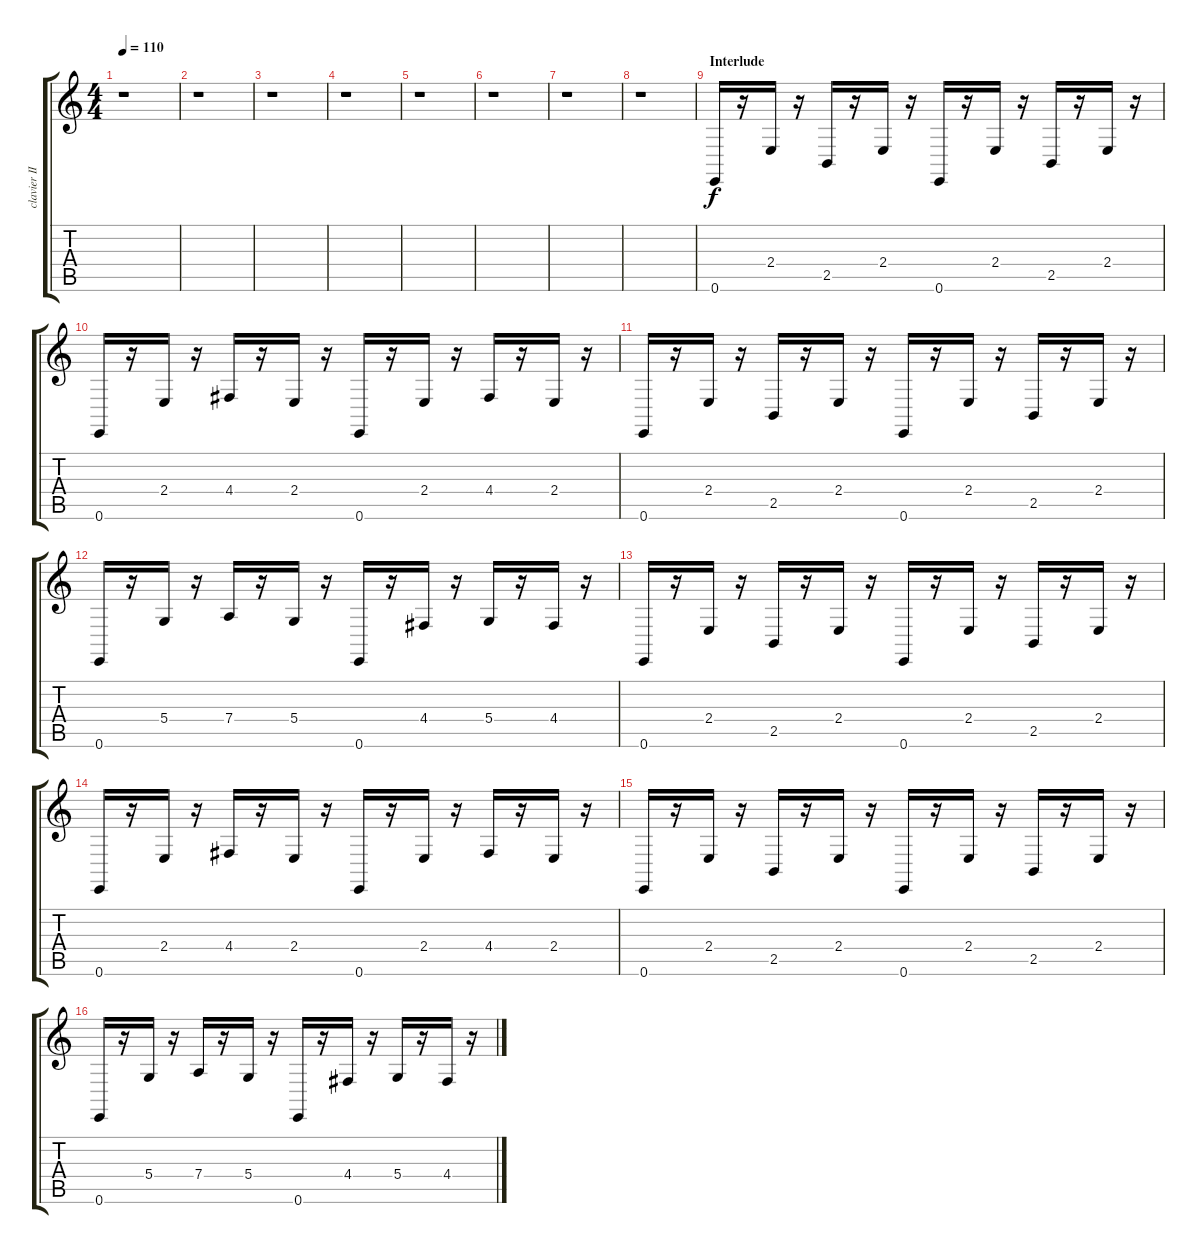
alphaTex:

\track ("clavier III" "clavier II") {instrument stringensemble1}
\staff {score tabs}
\tuning (E4 B3 G3 D3 A2 E2) {hide}
\ts (4 4)
\tempo 110
\clef g2
\ks c
r.1{dy f} |
r.1 |
r.1 |
r.1 |
r.1 |
r.1 |
r.1 |
r.1 |
\section ("" "Interlude")
0.6.16 r.16 2.4.16 r.16 2.5.16 r.16 2.4.16 r.16 0.6.16 r.16 2.4.16 r.16 2.5.16 r.16 2.4.16 r.16 |
0.6.16 r.16 2.4.16 r.16 4.4.16 r.16 2.4.16 r.16 0.6.16 r.16 2.4.16 r.16 4.4.16 r.16 2.4.16 r.16 |
0.6.16 r.16 2.4.16 r.16 2.5.16 r.16 2.4.16 r.16 0.6.16 r.16 2.4.16 r.16 2.5.16 r.16 2.4.16 r.16 |
0.6.16 r.16 5.4.16 r.16 7.4.16 r.16 5.4.16 r.16 0.6.16 r.16 4.4.16 r.16 5.4.16 r.16 4.4.16 r.16 |
0.6.16 r.16 2.4.16 r.16 2.5.16 r.16 2.4.16 r.16 0.6.16 r.16 2.4.16 r.16 2.5.16 r.16 2.4.16 r.16 |
0.6.16 r.16 2.4.16 r.16 4.4.16 r.16 2.4.16 r.16 0.6.16 r.16 2.4.16 r.16 4.4.16 r.16 2.4.16 r.16 |
0.6.16 r.16 2.4.16 r.16 2.5.16 r.16 2.4.16 r.16 0.6.16 r.16 2.4.16 r.16 2.5.16 r.16 2.4.16 r.16 |
0.6.16 r.16 5.4.16 r.16 7.4.16 r.16 5.4.16 r.16 0.6.16 r.16 4.4.16 r.16 5.4.16 r.16 4.4.16 r.16
